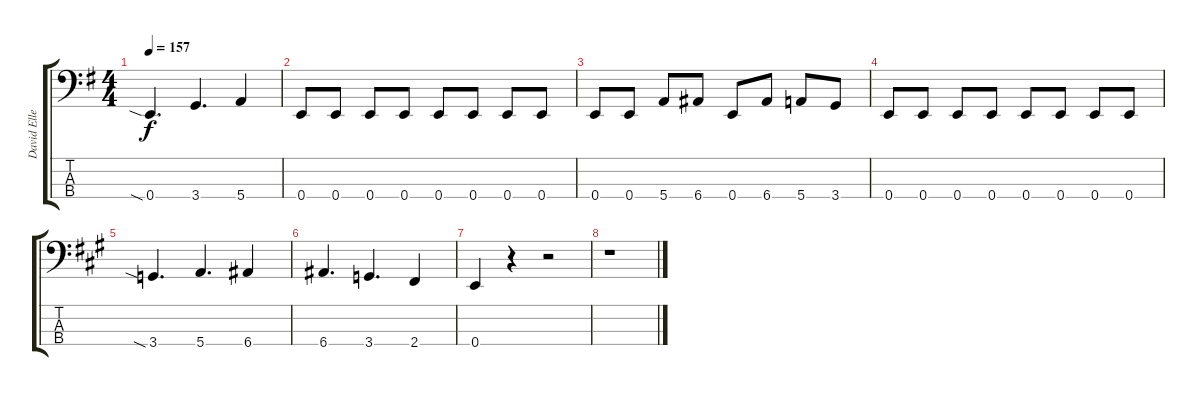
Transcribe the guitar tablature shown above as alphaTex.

\track ("David Ellefson" "David Elle") {instrument electricbasspick}
\staff {score tabs}
\tuning (G2 D2 A1 E1) {hide}
\ts (4 4)
\tempo 157
\clef f4
\ks g
0.4{sia}.4{d dy f} 3.4.4{d} 5.4.4 |
0.4.8 0.4.8 0.4.8 0.4.8 0.4.8 0.4.8 0.4.8 0.4.8 |
0.4.8 0.4.8 5.4.8 6.4.8 0.4.8 6.4.8 5.4.8 3.4.8 |
0.4.8 0.4.8 0.4.8 0.4.8 0.4.8 0.4.8 0.4.8 0.4.8 |
\ks a
3.4{sia}.4{d} 5.4.4{d} 6.4.4 |
6.4.4{d} 3.4.4{d} 2.4.4 |
0.4.4 r.4 r.2 |
r.1
